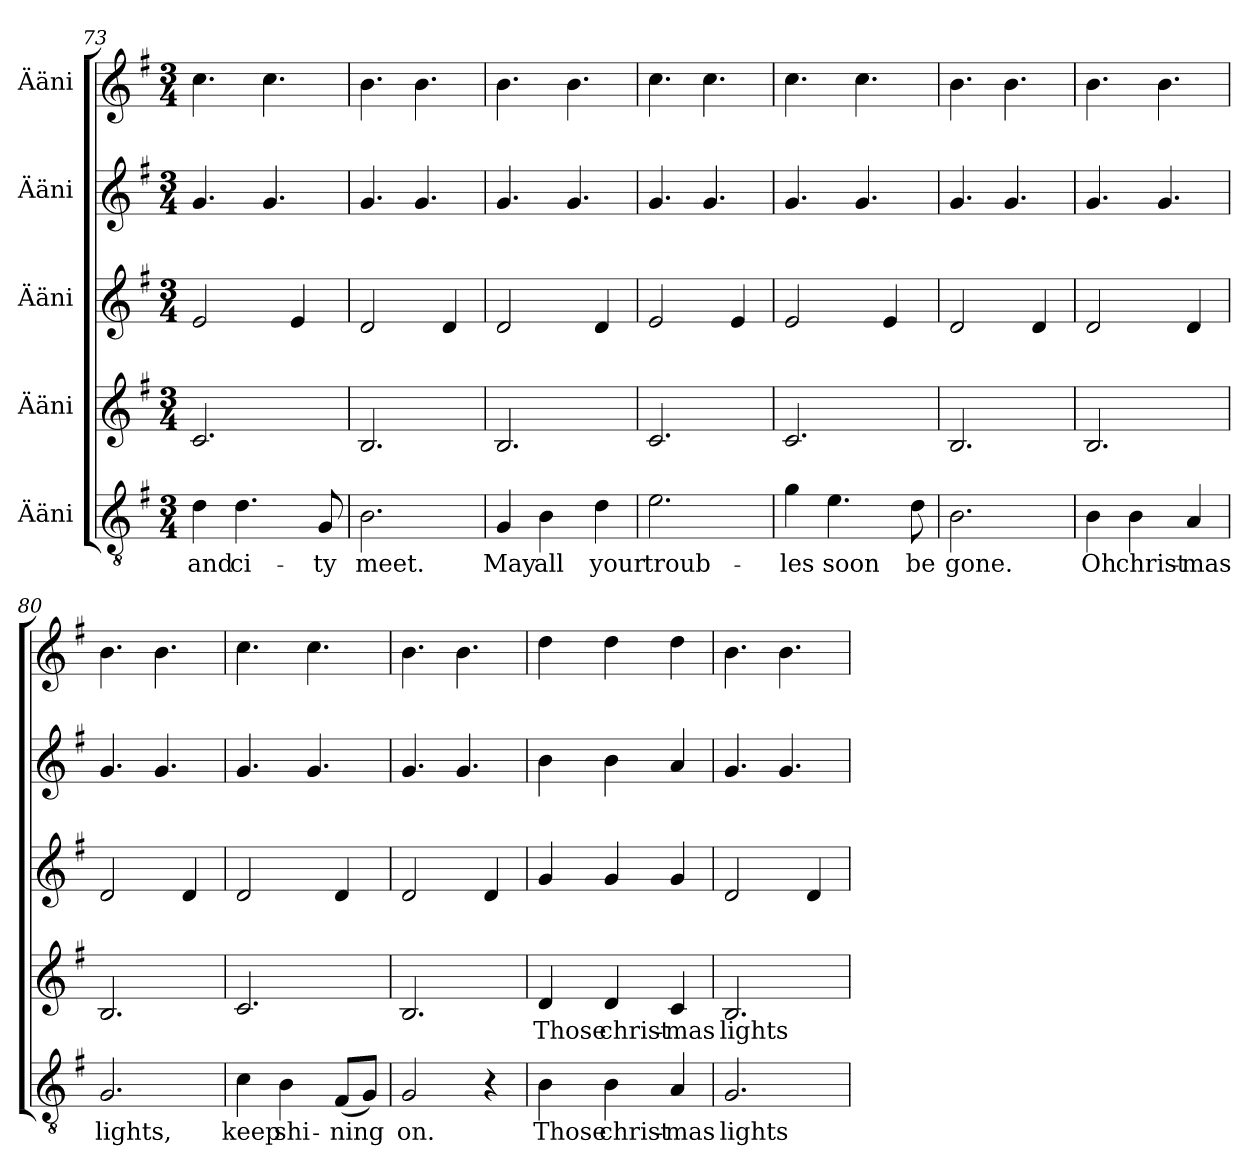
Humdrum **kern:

**kern	**text	**kern	**text	**kern	**kern	**kern
*part5	*part5	*part4	*part4	*part3	*part2	*part1
*staff5	*staff5	*staff4	*staff4	*staff3	*staff2	*staff1
*I"Ääni	*	*I"Ääni	*	*I"Ääni	*I"Ääni	*I"Ääni
*clefGv2	*	*clefG2	*	*clefG2	*clefG2	*clefG2
*k[f#]	*	*k[f#]	*	*k[f#]	*k[f#]	*k[f#]
*M3/4	*	*M3/4	*	*M3/4	*M3/4	*M3/4
=73	=73	=73	=73	=73	=73	=73
4d\	and	2.c/	.	2e/	4.g/	4.cc\
4.d\	ci-	.	.	.	.	.
.	.	.	.	.	4.g/	4.cc\
.	.	.	.	4e/	.	.
8G/	-ty	.	.	.	.	.
=74	=74	=74	=74	=74	=74	=74
2.B\	meet.	2.B/	.	2d/	4.g/	4.b\
.	.	.	.	.	4.g/	4.b\
.	.	.	.	4d/	.	.
=75	=75	=75	=75	=75	=75	=75
4G/	May	2.B/	.	2d/	4.g/	4.b\
4B\	all	.	.	.	.	.
.	.	.	.	.	4.g/	4.b\
4d\	your	.	.	4d/	.	.
=76	=76	=76	=76	=76	=76	=76
2.e\	troub-	2.c/	.	2e/	4.g/	4.cc\
.	.	.	.	.	4.g/	4.cc\
.	.	.	.	4e/	.	.
!!LO:LB:g=z
=77	=77	=77	=77	=77	=77	=77
4g\	-les	2.c/	.	2e/	4.g/	4.cc\
4.e\	soon	.	.	.	.	.
.	.	.	.	.	4.g/	4.cc\
.	.	.	.	4e/	.	.
8d\	be	.	.	.	.	.
=78	=78	=78	=78	=78	=78	=78
2.B\	gone.	2.B/	.	2d/	4.g/	4.b\
.	.	.	.	.	4.g/	4.b\
.	.	.	.	4d/	.	.
=79	=79	=79	=79	=79	=79	=79
4B\	Oh	2.B/	.	2d/	4.g/	4.b\
4B\	christ-	.	.	.	.	.
.	.	.	.	.	4.g/	4.b\
4A/	-mas	.	.	4d/	.	.
=80	=80	=80	=80	=80	=80	=80
2.G/	lights,	2.B/	.	2d/	4.g/	4.b\
.	.	.	.	.	4.g/	4.b\
.	.	.	.	4d/	.	.
=81	=81	=81	=81	=81	=81	=81
4c\	keep	2.c/	.	2d/	4.g/	4.cc\
4B\	shi-	.	.	.	.	.
.	.	.	.	.	4.g/	4.cc\
(8F#/L	-ning	.	.	4d/	.	.
8G/J)	.	.	.	.	.	.
=82	=82	=82	=82	=82	=82	=82
2G/	on.	2.B/	.	2d/	4.g/	4.b\
.	.	.	.	.	4.g/	4.b\
4r	.	.	.	4d/	.	.
!!LO:PB:g=z
=83	=83	=83	=83	=83	=83	=83
4B\	Those	4d/	Those	4g/	4b\	4dd\
4B\	christ-	4d/	christ-	4g/	4b\	4dd\
4A/	-mas	4c/	-mas	4g/	4a/	4dd\
=84	=84	=84	=84	=84	=84	=84
2.G/	lights	2.B/	lights	2d/	4.g/	4.b\
.	.	.	.	.	4.g/	4.b\
.	.	.	.	4d/	.	.
=	=	=	=	=	=	=
*-	*-	*-	*-	*-	*-	*-
